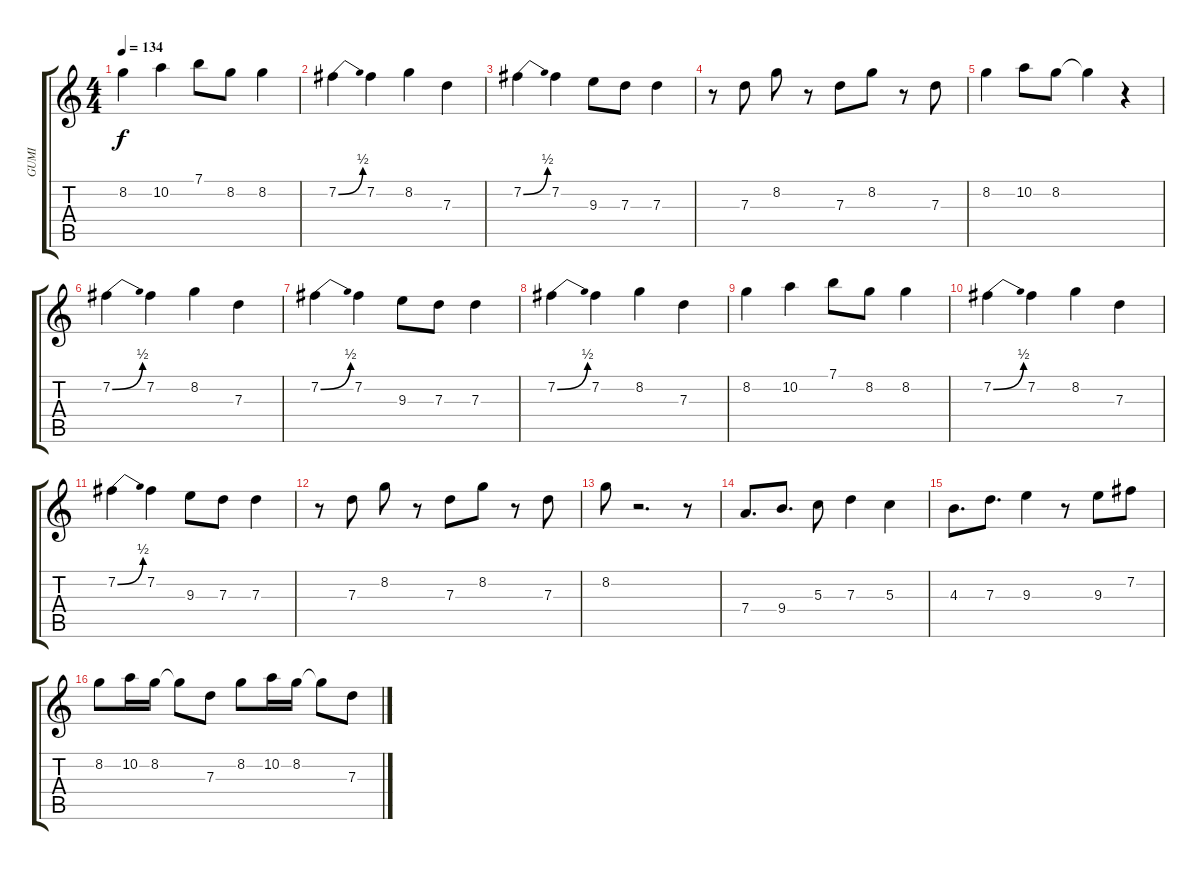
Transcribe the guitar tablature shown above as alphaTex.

\track ("GUMI" "GUMI") {instrument overdrivenguitar}
\staff {score tabs}
\tuning (E4 B3 G3 D3 A2 E2) {hide}
\ts (4 4)
\tempo 134
\clef g2
\ks c
8.2.4{dy f} 10.2.4 7.1.8 8.2.8 8.2.4 |
7.2{be (bend 0 0 60 2)}.4 7.2.4 8.2.4 7.3.4 |
7.2{be (bend 0 0 60 2)}.4 7.2.4 9.3.8 7.3.8 7.3.4 |
r.8 7.3.8 8.2.8 r.8 7.3.8 8.2.8 r.8 7.3.8 |
8.2.4 10.2.8 8.2.8 8.2{t}.4 r.4 |
7.2{be (bend 0 0 60 2)}.4 7.2.4 8.2.4 7.3.4 |
7.2{be (bend 0 0 60 2)}.4 7.2.4 9.3.8 7.3.8 7.3.4 |
7.2{be (bend 0 0 60 2)}.4 7.2.4 8.2.4 7.3.4 |
8.2.4 10.2.4 7.1.8 8.2.8 8.2.4 |
7.2{be (bend 0 0 60 2)}.4 7.2.4 8.2.4 7.3.4 |
7.2{be (bend 0 0 60 2)}.4 7.2.4 9.3.8 7.3.8 7.3.4 |
r.8 7.3.8 8.2.8 r.8 7.3.8 8.2.8 r.8 7.3.8 |
8.2.8 r.2{d} r.8 |
7.4.8{d} 9.4.8{d} 5.3.8 7.3.4 5.3.4 |
4.3.8{d} 7.3.8{d} 9.3.4 r.8 9.3.8 7.2.8 |
8.2.8 10.2.16 8.2.16 8.2{t}.8 7.3.8 8.2.8 10.2.16 8.2.16 8.2{t}.8 7.3.8
